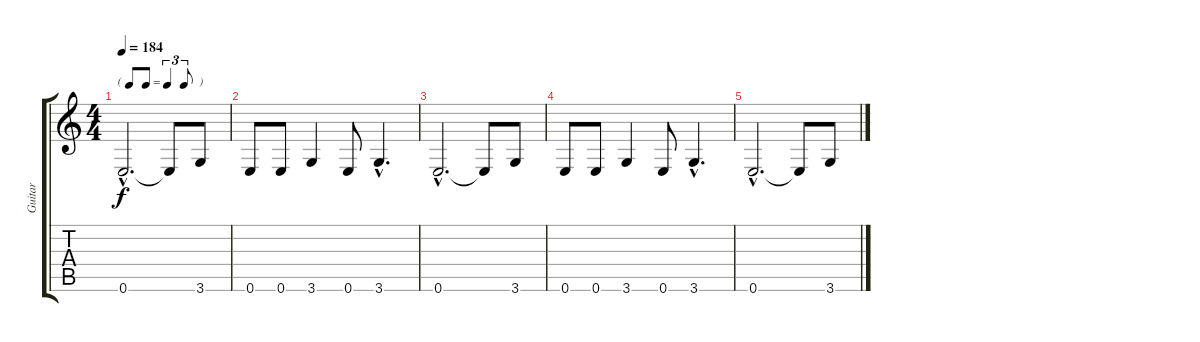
\track ("Guitar" "Guitar") {instrument overdrivenguitar}
\staff {score tabs}
\tuning (E4 B3 G3 D3 A2 E2) {hide}
\ts (4 4)
\tf triplet8th
\tempo 184
\clef g2
\ks c
0.6{hac}.2{d dy f} 0.6{t}.8 3.6.8 |
0.6.8 0.6.8 3.6.4 0.6.8 3.6{hac}.4{d} |
0.6{hac}.2{d} 0.6{t}.8 3.6.8 |
0.6.8 0.6.8 3.6.4 0.6.8 3.6{hac}.4{d} |
0.6{hac}.2{d} 0.6{t}.8 3.6.8
